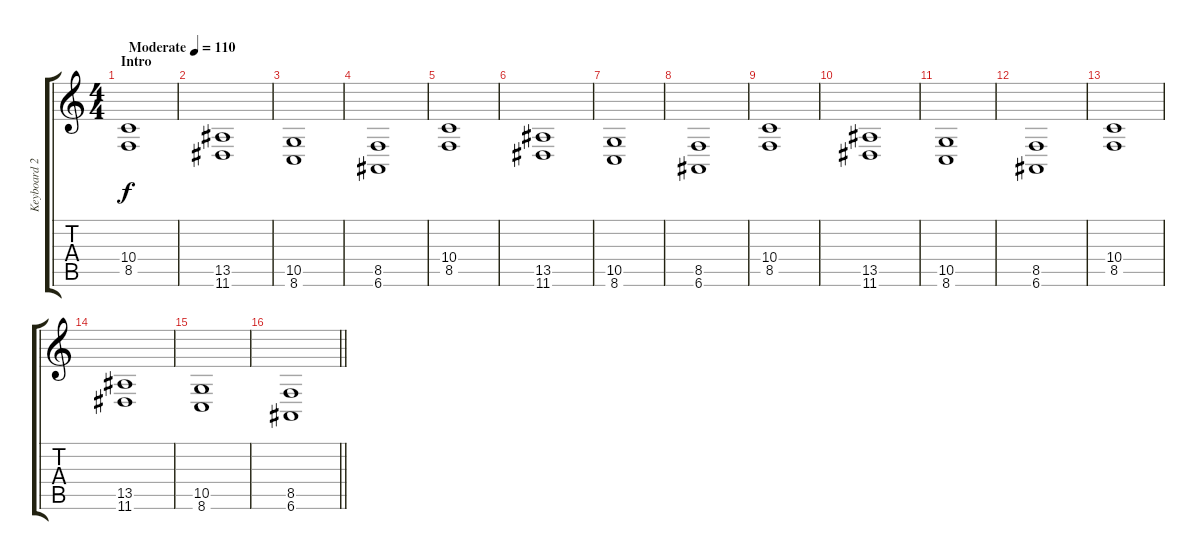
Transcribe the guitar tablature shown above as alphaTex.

\track ("Keyboard 2 (Low)" "Keyboard 2") {instrument stringensemble2}
\staff {score tabs}
\tuning (E4 B3 G3 D3 A2 E2) {hide}
\ts (4 4)
\section ("" "Intro")
\tempo (110 "Moderate")
\clef g2
\ks c
(10.4 8.5).1{dy f instrument stringensemble2} |
(13.5 11.6).1 |
(10.5 8.6).1 |
(8.5 6.6).1 |
(10.4 8.5).1 |
(13.5 11.6).1 |
(10.5 8.6).1 |
(8.5 6.6).1 |
(10.4 8.5).1 |
(13.5 11.6).1 |
(10.5 8.6).1 |
(8.5 6.6).1 |
(10.4 8.5).1 |
(13.5 11.6).1 |
(10.5 8.6).1 |
\barLineRight lightlight
(8.5 6.6).1
